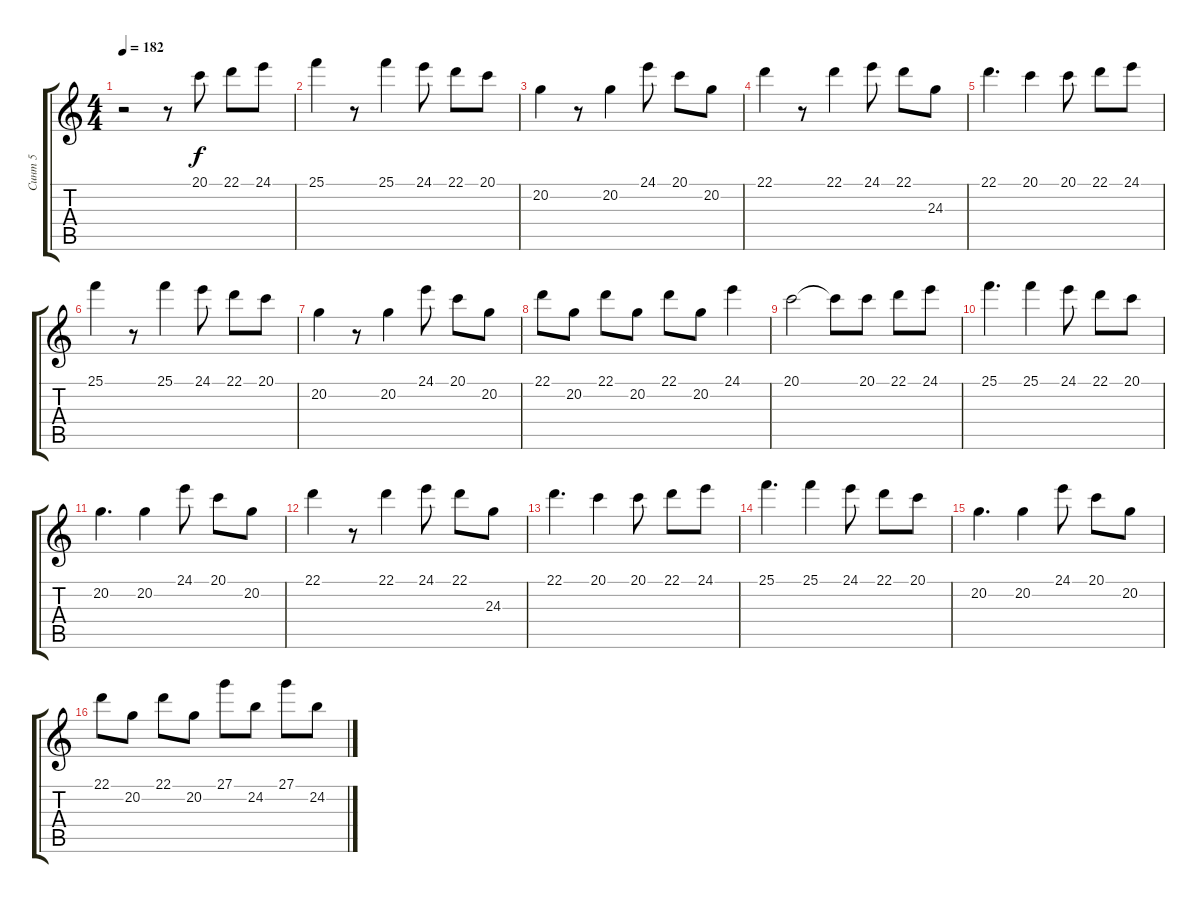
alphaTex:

\track ("Синт 5" "Синт 5") {instrument lead1square}
\staff {score tabs}
\tuning (E4 B3 G3 D3 A2 E2) {hide}
\ts (4 4)
\tempo 182
\clef g2
\ks c
r.2{dy f} r.8 20.1.8 22.1.8 24.1.8 |
25.1.4 r.8 25.1.4 24.1.8 22.1.8 20.1.8 |
20.2.4 r.8 20.2.4 24.1.8 20.1.8 20.2.8 |
22.1.4 r.8 22.1.4 24.1.8 22.1.8 24.3.8 |
22.1.4{d} 20.1.4 20.1.8 22.1.8 24.1.8 |
25.1.4 r.8 25.1.4 24.1.8 22.1.8 20.1.8 |
20.2.4 r.8 20.2.4 24.1.8 20.1.8 20.2.8 |
22.1.8 20.2.8 22.1.8 20.2.8 22.1.8 20.2.8 24.1.4 |
20.1.2 20.1{t}.8 20.1.8 22.1.8 24.1.8 |
25.1.4{d} 25.1.4 24.1.8 22.1.8 20.1.8 |
20.2.4{d} 20.2.4 24.1.8 20.1.8 20.2.8 |
22.1.4 r.8 22.1.4 24.1.8 22.1.8 24.3.8 |
22.1.4{d} 20.1.4 20.1.8 22.1.8 24.1.8 |
25.1.4{d} 25.1.4 24.1.8 22.1.8 20.1.8 |
20.2.4{d} 20.2.4 24.1.8 20.1.8 20.2.8 |
22.1.8 20.2.8 22.1.8 20.2.8 27.1.8 24.2.8 27.1.8 24.2.8
